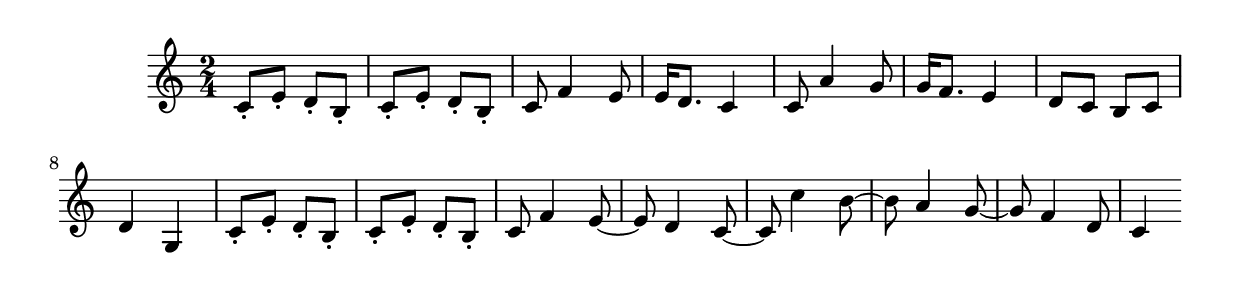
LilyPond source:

\version "2.19.49"
%{\header {
  title = "presto from string quartet # 4"
  composer = "W.A. Mozart"
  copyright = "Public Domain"
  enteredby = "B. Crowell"
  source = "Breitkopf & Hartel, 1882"
}%}
\score{{\key c \major
    \time 2/4
    %{\tempo 4=140
    %}\relative c' {
c8-. e-. d-. b-. | c8-. e-. d-. b-. | c8 f4 e8 | e16 d8. c4 | c8 a'4 g8  | g16 f8. e4 | d8 c b c | d4 g,4 |
c8-. e-. d-. b-. | c8-. e-. d-. b-. | c8 f4 e8~ | e8 d4 c8~ | c8 c'4 b8~ | b8 a4 g8~ | g8 f4 d8 | c4
}
}}